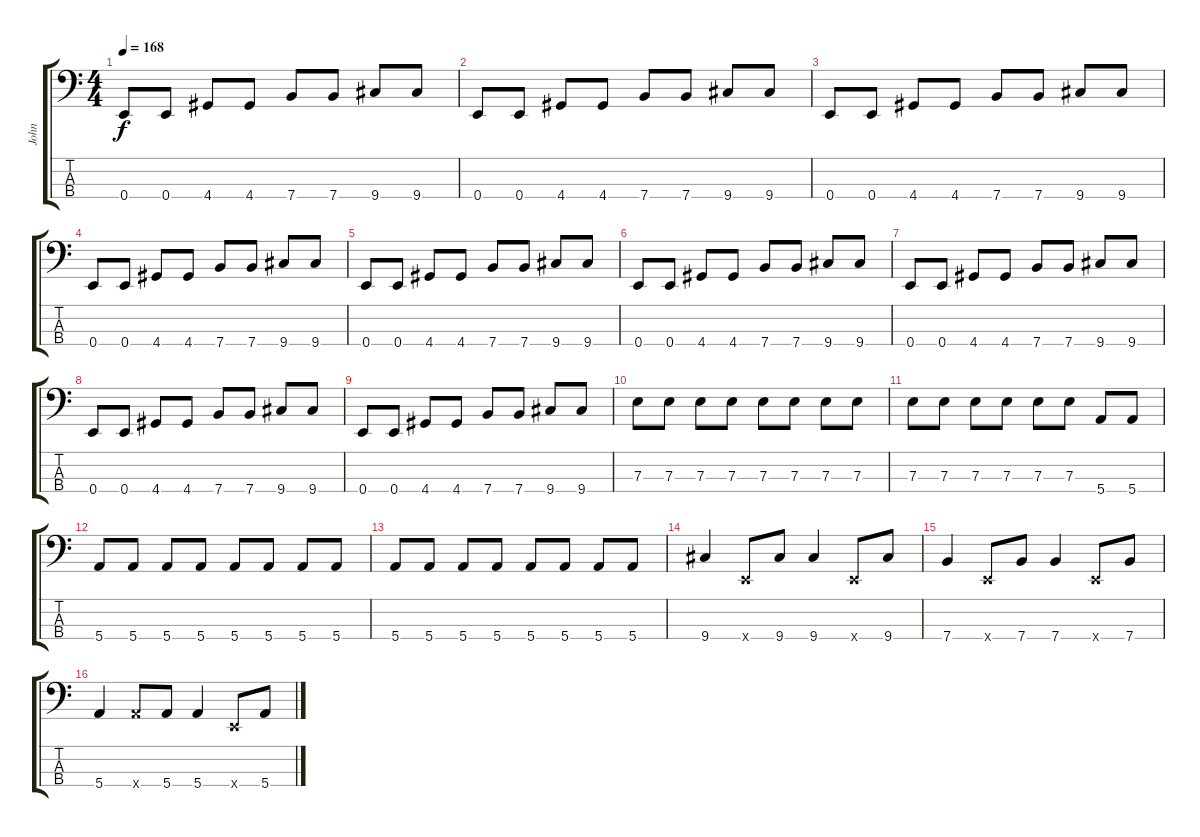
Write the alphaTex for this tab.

\track ("John" "John") {instrument electricbasspick}
\staff {score tabs}
\tuning (G2 D2 A1 E1) {hide}
\ts (4 4)
\tempo 168
\clef f4
\ks c
0.4.8{dy f} 0.4.8 4.4.8 4.4.8 7.4.8 7.4.8 9.4.8 9.4.8 |
0.4.8 0.4.8 4.4.8 4.4.8 7.4.8 7.4.8 9.4.8 9.4.8 |
0.4.8 0.4.8 4.4.8 4.4.8 7.4.8 7.4.8 9.4.8 9.4.8 |
0.4.8 0.4.8 4.4.8 4.4.8 7.4.8 7.4.8 9.4.8 9.4.8 |
0.4.8 0.4.8 4.4.8 4.4.8 7.4.8 7.4.8 9.4.8 9.4.8 |
0.4.8 0.4.8 4.4.8 4.4.8 7.4.8 7.4.8 9.4.8 9.4.8 |
0.4.8 0.4.8 4.4.8 4.4.8 7.4.8 7.4.8 9.4.8 9.4.8 |
0.4.8 0.4.8 4.4.8 4.4.8 7.4.8 7.4.8 9.4.8 9.4.8 |
0.4.8 0.4.8 4.4.8 4.4.8 7.4.8 7.4.8 9.4.8 9.4.8 |
7.3.8 7.3.8 7.3.8 7.3.8 7.3.8 7.3.8 7.3.8 7.3.8 |
7.3.8 7.3.8 7.3.8 7.3.8 7.3.8 7.3.8 5.4.8 5.4.8 |
5.4.8 5.4.8 5.4.8 5.4.8 5.4.8 5.4.8 5.4.8 5.4.8 |
5.4.8 5.4.8 5.4.8 5.4.8 5.4.8 5.4.8 5.4.8 5.4.8 |
9.4.4 0.4{x}.8 9.4.8 9.4.4 0.4{x}.8 9.4.8 |
7.4.4 0.4{x}.8 7.4.8 7.4.4 0.4{x}.8 7.4.8 |
5.4.4 5.4{x}.8 5.4.8 5.4.4 0.4{x}.8 5.4.8
